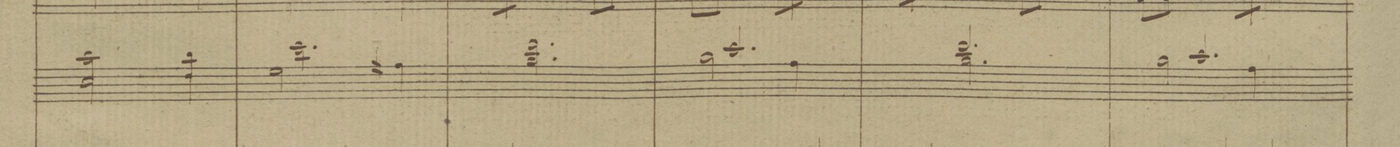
**kern	**dynam
*I"Clarinetti in B	*
*clefG2	*
*k[b-]	*
*M3/4	*
2gg 2b-\	.
4aa 4cc\	.
=57	=57
*^	*
2.bb-\	2dd\	.
.	4een\	.
*v	*v	*
=58	=58
2.aa 2.ff\	.
=59	=59
*^	*
2.gg/	2ff\	.
.	4ee\	.
=60	=60	=60
2.aa/	2.ff\	.
=61	=61	=61
2.gg/	2ff\	.
.	4ee\	.
=62	=62	=62
*-	*-	*-
